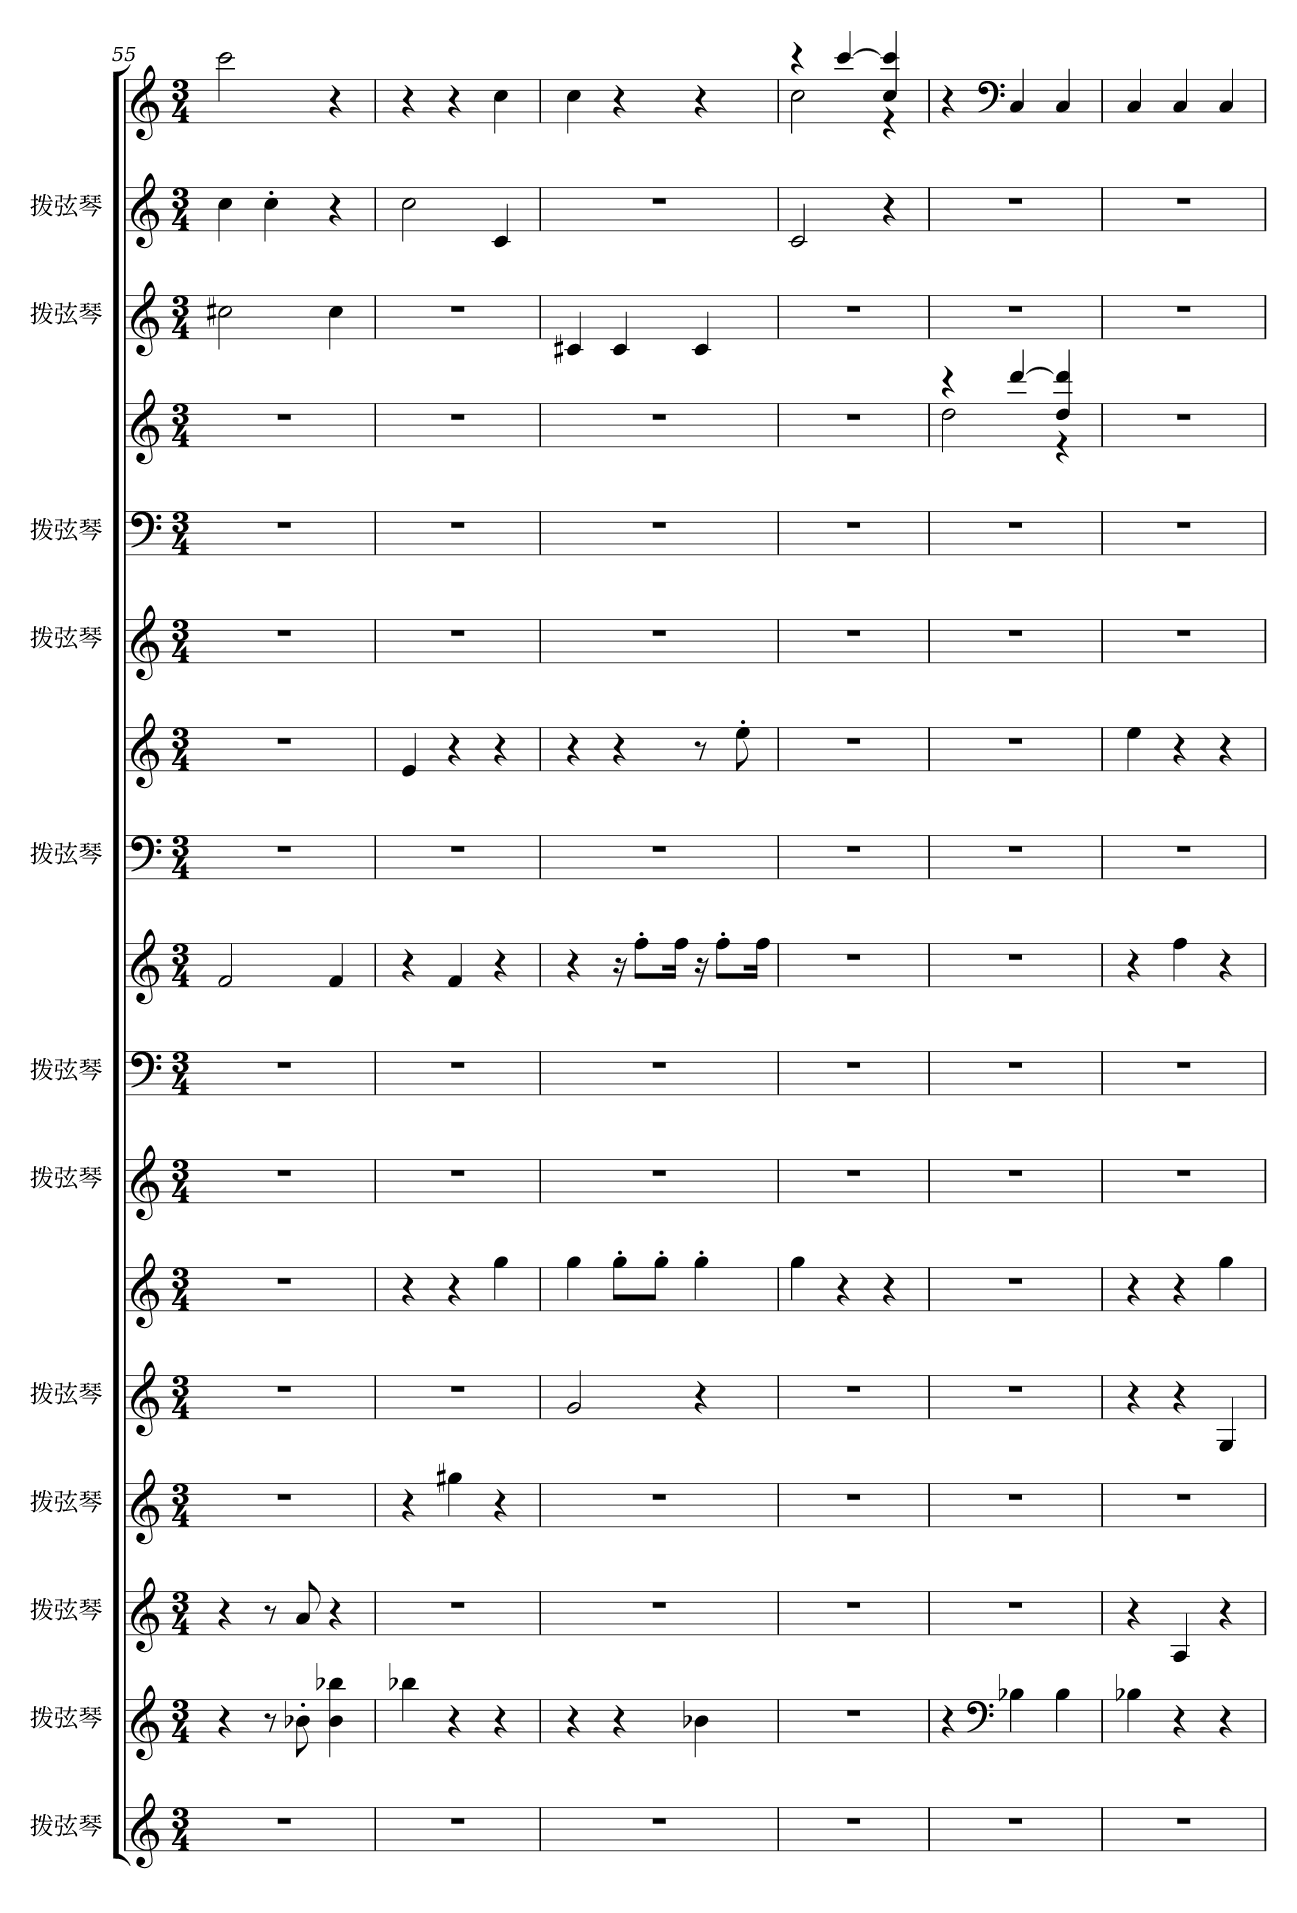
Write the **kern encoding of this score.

**kern	**kern	**kern	**kern	**kern	**kern	**kern	**kern	**kern	**kern	**kern	**kern	**kern	**kern	**kern	**kern	**kern
*part12	*part11	*part10	*part9	*part8	*part8	*part7	*part6	*part6	*part5	*part5	*part4	*part3	*part3	*part2	*part1	*part1
*staff17	*staff16	*staff15	*staff14	*staff13	*staff12	*staff11	*staff10	*staff9	*staff8	*staff7	*staff6	*staff5	*staff4	*staff3	*staff2	*staff1
*I"拨弦琴	*I"拨弦琴	*I"拨弦琴	*I"拨弦琴	*I"拨弦琴	*	*I"拨弦琴	*I"拨弦琴	*	*I"拨弦琴	*	*I"拨弦琴	*I"拨弦琴	*	*I"拨弦琴	*I"拨弦琴	*
*clefG2	*clefG2	*clefG2	*clefG2	*clefG2	*clefG2	*clefG2	*clefF4	*clefG2	*clefF4	*clefG2	*clefG2	*clefF4	*clefG2	*clefG2	*clefG2	*clefG2
*k[]	*k[]	*k[]	*k[]	*k[]	*k[]	*k[]	*k[]	*k[]	*k[]	*k[]	*k[]	*k[]	*k[]	*k[]	*k[]	*k[]
*M3/4	*M3/4	*M3/4	*M3/4	*M3/4	*M3/4	*M3/4	*M3/4	*M3/4	*M3/4	*M3/4	*M3/4	*M3/4	*M3/4	*M3/4	*M3/4	*M3/4
=55	=55	=55	=55	=55	=55	=55	=55	=55	=55	=55	=55	=55	=55	=55	=55	=55
2.r	4r	4r	2.r	2.r	2.r	2.r	2.r	2f/	2.r	2.r	2.r	2.r	2.r	2cc#X\	4cc\	2ccc\
.	8r	8r	.	.	.	.	.	.	.	.	.	.	.	.	4cc'\	.
.	8b-X'\	8a/	.	.	.	.	.	.	.	.	.	.	.	.	.	.
.	4b-\ 4bb-X\	4r	.	.	.	.	.	4f/	.	.	.	.	.	4cc#\	4r	4r
!!LO:PB:g=z
=56	=56	=56	=56	=56	=56	=56	=56	=56	=56	=56	=56	=56	=56	=56	=56	=56
2.r	4bb-X\	2.r	4r	2.r	4r	2.r	2.r	4r	2.r	4e/	2.r	2.r	2.r	2.r	2cc\	4r
.	4r	.	4gg#X\	.	4r	.	.	4f/	.	4r	.	.	.	.	.	4r
.	4r	.	4r	.	4gg\	.	.	4r	.	4r	.	.	.	.	4c/	4cc\
=57	=57	=57	=57	=57	=57	=57	=57	=57	=57	=57	=57	=57	=57	=57	=57	=57
2.r	4r	2.r	2.r	2g/	4gg\	2.r	2.r	4r	2.r	4r	2.r	2.r	2.r	4c#X/	2.r	4cc\
.	4r	.	.	.	8gg'\L	.	.	16r	.	4r	.	.	.	4c#/	.	4r
.	.	.	.	.	.	.	.	8ff'\L	.	.	.	.	.	.	.	.
.	.	.	.	.	8gg'\J	.	.	.	.	.	.	.	.	.	.	.
.	.	.	.	.	.	.	.	16ff\Jk	.	.	.	.	.	.	.	.
.	4b-X\	.	.	4r	4gg'\	.	.	16r	.	8r	.	.	.	4c#/	.	4r
.	.	.	.	.	.	.	.	8ff'\L	.	.	.	.	.	.	.	.
.	.	.	.	.	.	.	.	.	.	8ee'\	.	.	.	.	.	.
.	.	.	.	.	.	.	.	16ff\Jk	.	.	.	.	.	.	.	.
=58	=58	=58	=58	=58	=58	=58	=58	=58	=58	=58	=58	=58	=58	=58	=58	=58
*	*	*	*	*	*	*	*	*	*	*	*	*	*	*	*	*^
2.r	2.r	2.r	2.r	2.r	4gg\	2.r	2.r	2.r	2.r	2.r	2.r	2.r	2.r	2.r	2c/	4r	2cc\
.	.	.	.	.	4r	.	.	.	.	.	.	.	.	.	.	[4ccc/	.
.	.	.	.	.	4r	.	.	.	.	.	.	.	.	.	4r	4cc/ 4ccc/]	4r
*	*	*	*	*	*	*	*	*	*	*	*	*	*	*	*	*v	*v
=59	=59	=59	=59	=59	=59	=59	=59	=59	=59	=59	=59	=59	=59	=59	=59	=59
*	*	*	*	*	*	*	*	*	*	*	*	*	*^	*	*	*
2.r	4r	2.r	2.r	2.r	2.r	2.r	2.r	2.r	2.r	2.r	2.r	2.r	4r	2dd\	2.r	2.r	4r
*	*clefF4	*	*	*	*	*	*	*	*	*	*	*	*	*	*	*	*clefF4
.	4B-X\	.	.	.	.	.	.	.	.	.	.	.	[4ddd/	.	.	.	4C/
.	4B-\	.	.	.	.	.	.	.	.	.	.	.	4dd/ 4ddd/]	4r	.	.	4C/
*	*	*	*	*	*	*	*	*	*	*	*	*	*v	*v	*	*	*
=60	=60	=60	=60	=60	=60	=60	=60	=60	=60	=60	=60	=60	=60	=60	=60	=60
2.r	4B-X\	4r	2.r	4r	4r	2.r	2.r	4r	2.r	4ee\	2.r	2.r	2.r	2.r	2.r	4C/
.	4r	4A/	.	4r	4r	.	.	4ff\	.	4r	.	.	.	.	.	4C/
.	4r	4r	.	4G/	4gg\	.	.	4r	.	4r	.	.	.	.	.	4C/
=	=	=	=	=	=	=	=	=	=	=	=	=	=	=	=	=
*-	*-	*-	*-	*-	*-	*-	*-	*-	*-	*-	*-	*-	*-	*-	*-	*-
